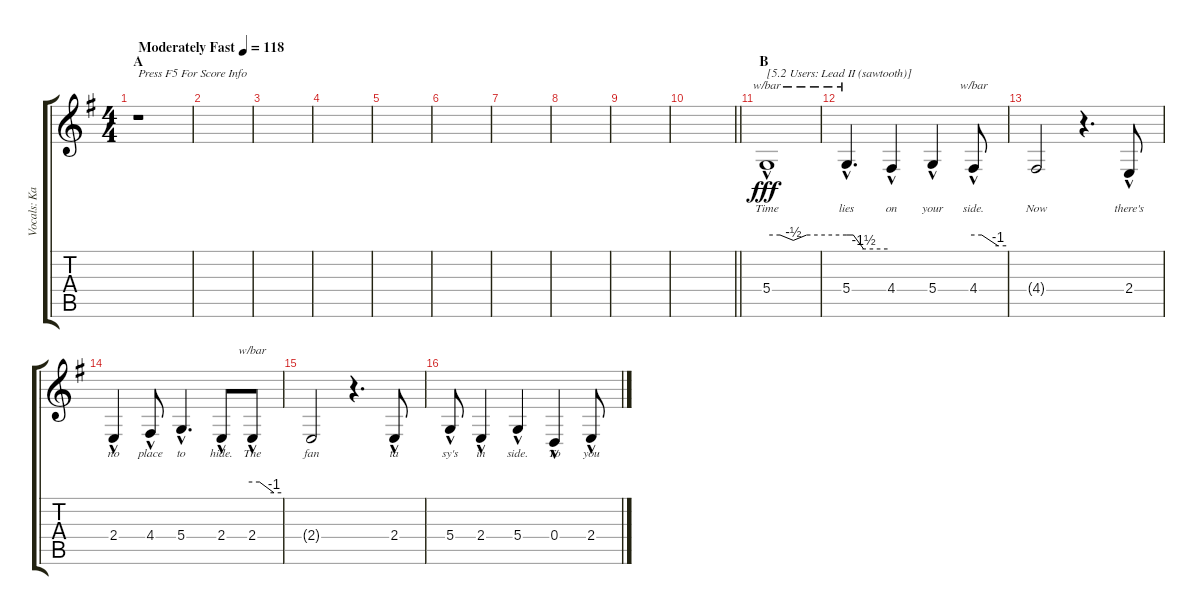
\track ("Vocals: Kal" "Vocals: Ka") {instrument lead2sawtooth}
\staff {score tabs}
\tuning (E4 B3 G3 D3 A2 E2) {hide}
\ts (4 4)
\section ("" "A")
\tempo (118 "Moderately Fast")
\clef g2
\ks g
r.1{txt "Press F5 For Score Info" dy fff instrument lead2sawtooth} |
|
|
|
|
|
|
|
|
\barLineRight lightlight
|
\section ("" "B")
5.4{hac}.1{tbe (custom default 0 0 10 0 20 -2 30 0 60 0) txt "[5.2 Users: Lead II (sawtooth)]" lyrics (0 "Time") lyrics (1 "") lyrics (2 "") lyrics (3 "") lyrics (4 "")} |
5.4{hac}.4{d tbe (custom default 0 0 10 0 25 -6 60 -6) lyrics (0 "lies") lyrics (1 "") lyrics (2 "") lyrics (3 "") lyrics (4 "")} 4.4{hac}.4{lyrics (0 "on") lyrics (1 "") lyrics (2 "") lyrics (3 "") lyrics (4 "")} 5.4{hac}.4{lyrics (0 "your") lyrics (1 "") lyrics (2 "") lyrics (3 "") lyrics (4 "")} 4.4{hac}.8{tbe (custom default 0 0 15 0 45 -4 60 -4) lyrics (0 "side.") lyrics (1 "") lyrics (2 "") lyrics (3 "") lyrics (4 "")} |
4.4{t}.2{lyrics (0 "Now") lyrics (1 "") lyrics (2 "") lyrics (3 "") lyrics (4 "")} r.4{d} 2.4{hac}.8{lyrics (0 "there's") lyrics (1 "") lyrics (2 "") lyrics (3 "") lyrics (4 "")} |
2.4{hac}.4{lyrics (0 "no") lyrics (1 "") lyrics (2 "") lyrics (3 "") lyrics (4 "")} 4.4{hac}.8{lyrics (0 "place") lyrics (1 "") lyrics (2 "") lyrics (3 "") lyrics (4 "")} 5.4{hac}.4{d lyrics (0 "to") lyrics (1 "") lyrics (2 "") lyrics (3 "") lyrics (4 "")} 2.4{hac}.8{lyrics (0 "hide.") lyrics (1 "") lyrics (2 "") lyrics (3 "") lyrics (4 "")} 2.4{hac}.8{tbe (custom default 0 0 15 0 45 -4 60 -4) lyrics (0 "The") lyrics (1 "") lyrics (2 "") lyrics (3 "") lyrics (4 "")} |
2.4{t}.2{lyrics (0 "fan") lyrics (1 "") lyrics (2 "") lyrics (3 "") lyrics (4 "")} r.4{d} 2.4{hac}.8{lyrics (0 "ta") lyrics (1 "") lyrics (2 "") lyrics (3 "") lyrics (4 "")} |
5.4{hac}.8{lyrics (0 "sy's") lyrics (1 "") lyrics (2 "") lyrics (3 "") lyrics (4 "")} 2.4{hac}.4{lyrics (0 "in") lyrics (1 "") lyrics (2 "") lyrics (3 "") lyrics (4 "")} 5.4{hac}.4{lyrics (0 "side.") lyrics (1 "") lyrics (2 "") lyrics (3 "") lyrics (4 "")} 0.4{hac}.4{lyrics (0 "To") lyrics (1 "") lyrics (2 "") lyrics (3 "") lyrics (4 "")} 2.4{hac}.8{lyrics (0 "you") lyrics (1 "") lyrics (2 "") lyrics (3 "") lyrics (4 "")}
